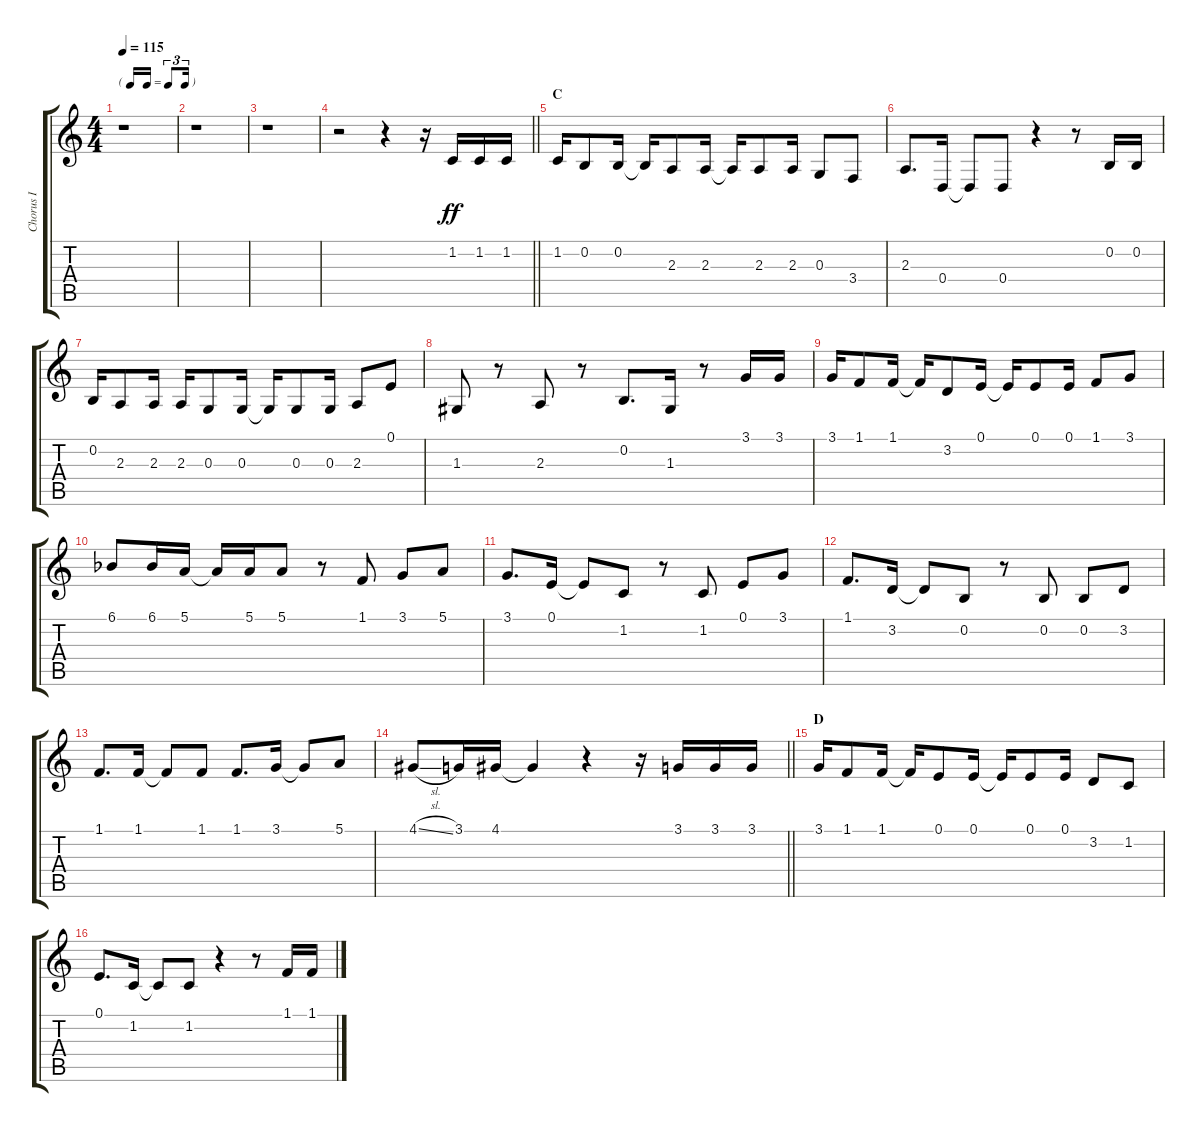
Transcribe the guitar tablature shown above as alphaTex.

\track ("Chorus I" "Chorus I") {instrument voiceoohs}
\staff {score tabs}
\tuning (E4 B3 G3 D3 A2 E2) {hide}
\ts (4 4)
\tf triplet16th
\tempo 115
\clef g2
\ks c
r.1{dy ff} |
r.1 |
r.1 |
\barLineRight lightlight
r.2 r.4 r.16 1.2.16 1.2.16 1.2.16 |
\section ("" "C")
1.2.16 0.2.8 0.2.16 0.2{t}.16 2.3.8 2.3.16 2.3{t}.16 2.3.8 2.3.16 0.3.8 3.4.8 |
2.3.8{d} 0.4.16 0.4{t}.8 0.4.8 r.4 r.8 0.2.16 0.2.16 |
0.2.16 2.3.8 2.3.16 2.3.16 0.3.8 0.3.16 0.3{t}.16 0.3.8 0.3.16 2.3.8 0.1.8 |
1.3.8 r.8 2.3.8 r.8 0.2.8{d} 1.3.16 r.8 3.1.16 3.1.16 |
3.1.16 1.1.8 1.1.16 1.1{t}.16 3.2.8 0.1.16 0.1{t}.16 0.1.8 0.1.16 1.1.8 3.1.8 |
6.1{acc b}.8 6.1{acc b}.16 5.1.16 5.1{t}.16 5.1.16 5.1.8 r.8 1.1.8 3.1.8 5.1.8 |
3.1.8{d} 0.1.16 0.1{t}.8 1.2.8 r.8 1.2.8 0.1.8 3.1.8 |
1.1.8{d} 3.2.16 3.2{t}.8 0.2.8 r.8 0.2.8 0.2.8 3.2.8 |
1.1.8{d} 1.1.16 1.1{t}.8 1.1.8 1.1.8{d} 3.1.16 3.1{t}.8 5.1.8 |
\barLineRight lightlight
4.1{sl}.8 3.1.16 4.1.16 4.1{t}.4 r.4 r.16 3.1.16 3.1.16 3.1.16 |
\section ("" "D")
3.1.16 1.1.8 1.1.16 1.1{t}.16 0.1.8 0.1.16 0.1{t}.16 0.1.8 0.1.16 3.2.8 1.2.8 |
0.1.8{d} 1.2.16 1.2{t}.8 1.2.8 r.4 r.8 1.1.16 1.1.16
